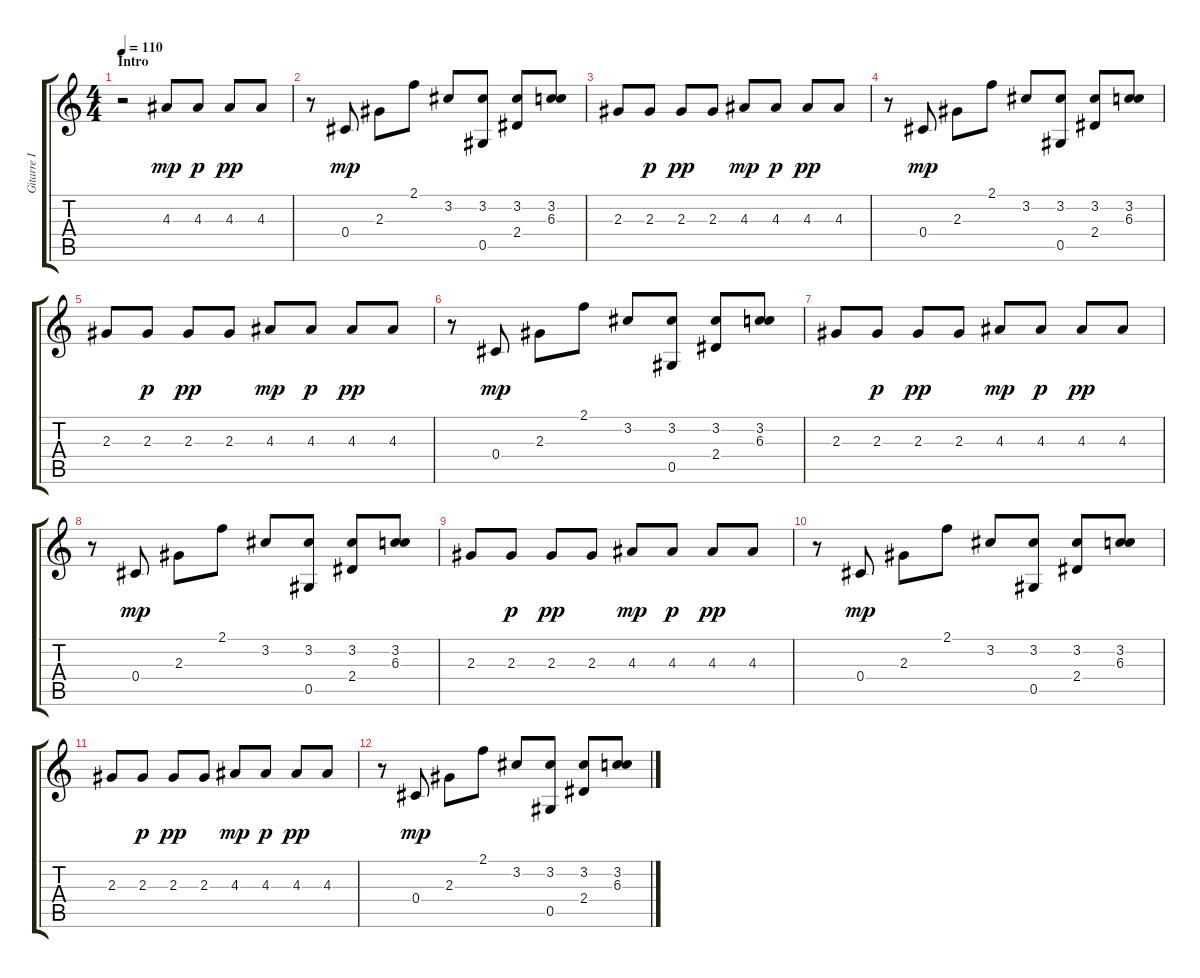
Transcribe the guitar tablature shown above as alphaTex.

\track ("Gitarre I - Echo" "Gitarre I ") {instrument electricguitarjazz}
\staff {score tabs}
\tuning (Eb4 Bb3 Gb3 Db3 Ab2 Eb2) {hide}
\ts (4 4)
\section ("" "Intro")
\tempo 110
\clef g2
\ks c
r.2{dy mp instrument electricguitarjazz} 4.3.8 4.3.8{dy p} 4.3.8{dy pp} 4.3.8 |
r.8 0.4.8{dy mp} 2.3.8 2.1.8 3.2.8 (3.2 0.5).8 (3.2 2.4).8 (3.2 6.3).8 |
2.3.8 2.3.8{dy p} 2.3.8{dy pp} 2.3.8 4.3.8{dy mp} 4.3.8{dy p} 4.3.8{dy pp} 4.3.8 |
r.8 0.4.8{dy mp} 2.3.8 2.1.8 3.2.8 (3.2 0.5).8 (3.2 2.4).8 (3.2 6.3).8 |
2.3.8 2.3.8{dy p} 2.3.8{dy pp} 2.3.8 4.3.8{dy mp} 4.3.8{dy p} 4.3.8{dy pp} 4.3.8 |
r.8 0.4.8{dy mp} 2.3.8 2.1.8 3.2.8 (3.2 0.5).8 (3.2 2.4).8 (3.2 6.3).8 |
2.3.8 2.3.8{dy p} 2.3.8{dy pp} 2.3.8 4.3.8{dy mp} 4.3.8{dy p} 4.3.8{dy pp} 4.3.8 |
r.8 0.4.8{dy mp} 2.3.8 2.1.8 3.2.8 (3.2 0.5).8 (3.2 2.4).8 (3.2 6.3).8 |
2.3.8 2.3.8{dy p} 2.3.8{dy pp} 2.3.8 4.3.8{dy mp} 4.3.8{dy p} 4.3.8{dy pp} 4.3.8 |
r.8 0.4.8{dy mp} 2.3.8 2.1.8 3.2.8 (3.2 0.5).8 (3.2 2.4).8 (3.2 6.3).8 |
2.3.8 2.3.8{dy p} 2.3.8{dy pp} 2.3.8 4.3.8{dy mp} 4.3.8{dy p} 4.3.8{dy pp} 4.3.8 |
r.8 0.4.8{dy mp} 2.3.8 2.1.8 3.2.8 (3.2 0.5).8 (3.2 2.4).8 (3.2 6.3).8
